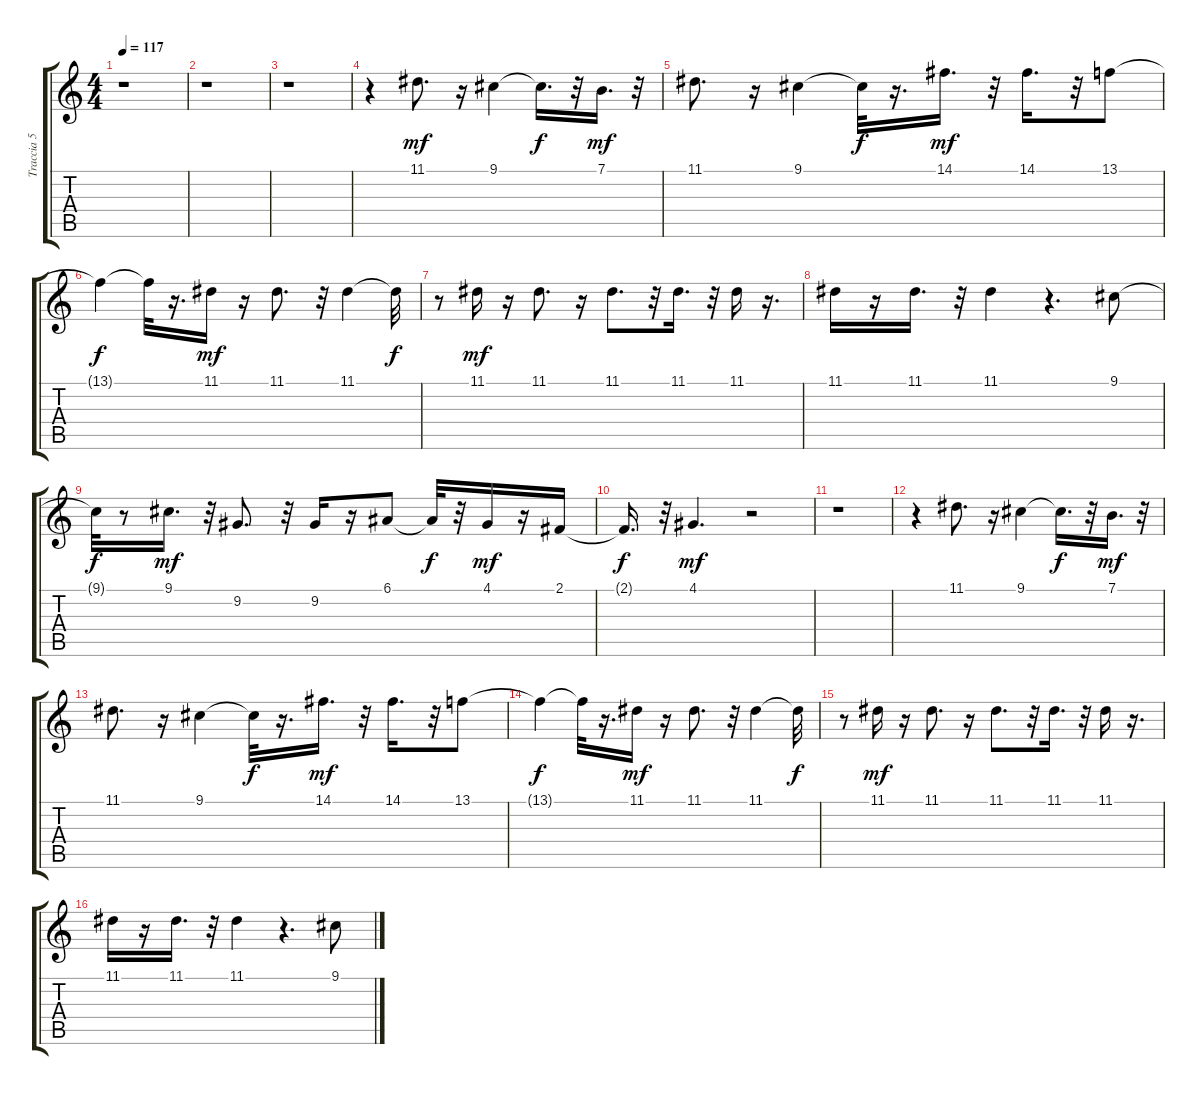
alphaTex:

\track ("Traccia 5" "Traccia 5") {instrument voiceoohs}
\staff {score tabs}
\tuning (E4 B3 G3 D3 A2 E2) {hide}
\ts (4 4)
\tempo 117
\clef g2
\ks c
r.1{dy mf} |
r.1 |
r.1 |
r.4 11.1.8{d} r.16 9.1.4 9.1{t}.16{d dy f} r.32 7.1.16{d dy mf} r.32 |
11.1.8{d} r.16 9.1.4 9.1{t}.32{dy f} r.16{d} 14.1.16{d dy mf} r.32 14.1.16{d} r.32 13.1.8 |
13.1{t}.4{dy f} 13.1{t}.32 r.16{d} 11.1.16{dy mf} r.16 11.1.8{d} r.32 11.1.4 11.1{t}.32{dy f} |
r.8 11.1.16{dy mf} r.16 11.1.8{d} r.16 11.1.8{d} r.32 11.1.16{d} r.32 11.1.16 r.16{d} |
11.1.16 r.16 11.1.16{d} r.32 11.1.4 r.4{d} 9.1.8 |
9.1{t}.32{dy f} r.8 9.1.16{d dy mf} r.32 9.2.8{d} r.32 9.2.16 r.16 6.1.8 6.1{t}.32{dy f} r.32 4.1.16{dy mf} r.16 2.1.16 |
2.1{t}.16{d dy f} r.32 4.1.4{d dy mf} r.2 |
r.1 |
r.4 11.1.8{d} r.16 9.1.4 9.1{t}.16{d dy f} r.32 7.1.16{d dy mf} r.32 |
11.1.8{d} r.16 9.1.4 9.1{t}.32{dy f} r.16{d} 14.1.16{d dy mf} r.32 14.1.16{d} r.32 13.1.8 |
13.1{t}.4{dy f} 13.1{t}.32 r.16{d} 11.1.16{dy mf} r.16 11.1.8{d} r.32 11.1.4 11.1{t}.32{dy f} |
r.8 11.1.16{dy mf} r.16 11.1.8{d} r.16 11.1.8{d} r.32 11.1.16{d} r.32 11.1.16 r.16{d} |
11.1.16 r.16 11.1.16{d} r.32 11.1.4 r.4{d} 9.1.8
